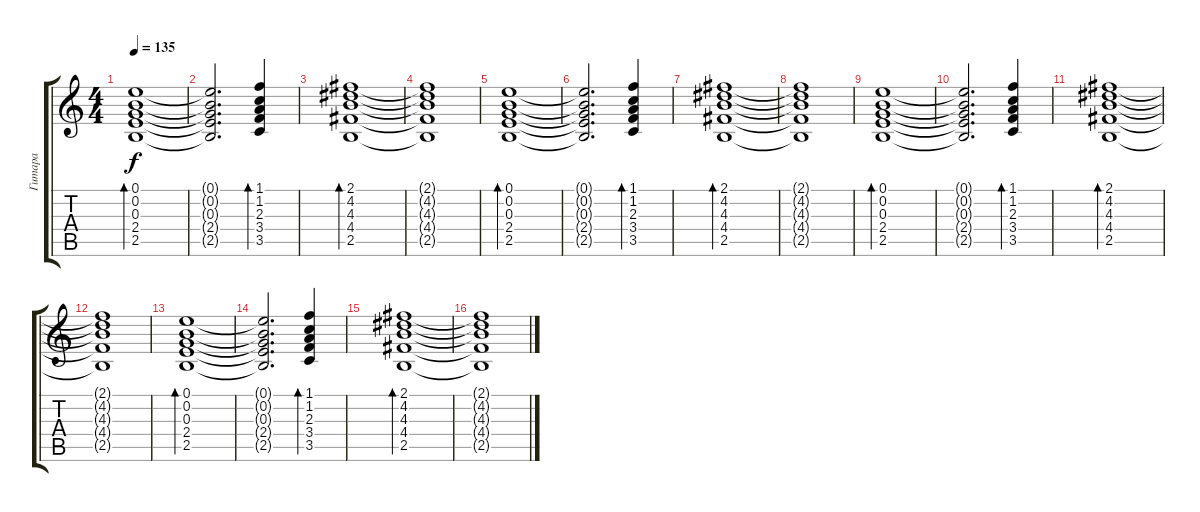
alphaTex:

\track ("Гитара" "Гитара") {instrument electricguitarclean}
\staff {score tabs}
\tuning (E4 B3 G3 D3 A2 E2) {hide}
\ts (4 4)
\tempo 135
\clef g2
\ks c
(0.1 0.2 0.3 2.4 2.5).1{bd 240 dy f} |
(0.1{t} 0.2{t} 0.3{t} 2.4{t} 2.5{t}).2{d} (1.1 1.2 2.3 3.4 3.5).4{bd 240} |
(2.1 4.2 4.3 4.4 2.5).1{bd 240} |
(2.1{t} 4.2{t} 4.3{t} 4.4{t} 2.5{t}).1 |
(0.1 0.2 0.3 2.4 2.5).1{bd 240} |
(0.1{t} 0.2{t} 0.3{t} 2.4{t} 2.5{t}).2{d} (1.1 1.2 2.3 3.4 3.5).4{bd 240} |
(2.1 4.2 4.3 4.4 2.5).1{bd 240} |
(2.1{t} 4.2{t} 4.3{t} 4.4{t} 2.5{t}).1 |
(0.1 0.2 0.3 2.4 2.5).1{bd 240} |
(0.1{t} 0.2{t} 0.3{t} 2.4{t} 2.5{t}).2{d} (1.1 1.2 2.3 3.4 3.5).4{bd 240} |
(2.1 4.2 4.3 4.4 2.5).1{bd 240} |
(2.1{t} 4.2{t} 4.3{t} 4.4{t} 2.5{t}).1 |
(0.1 0.2 0.3 2.4 2.5).1{bd 240} |
(0.1{t} 0.2{t} 0.3{t} 2.4{t} 2.5{t}).2{d} (1.1 1.2 2.3 3.4 3.5).4{bd 240} |
(2.1 4.2 4.3 4.4 2.5).1{bd 240} |
(2.1{t} 4.2{t} 4.3{t} 4.4{t} 2.5{t}).1
